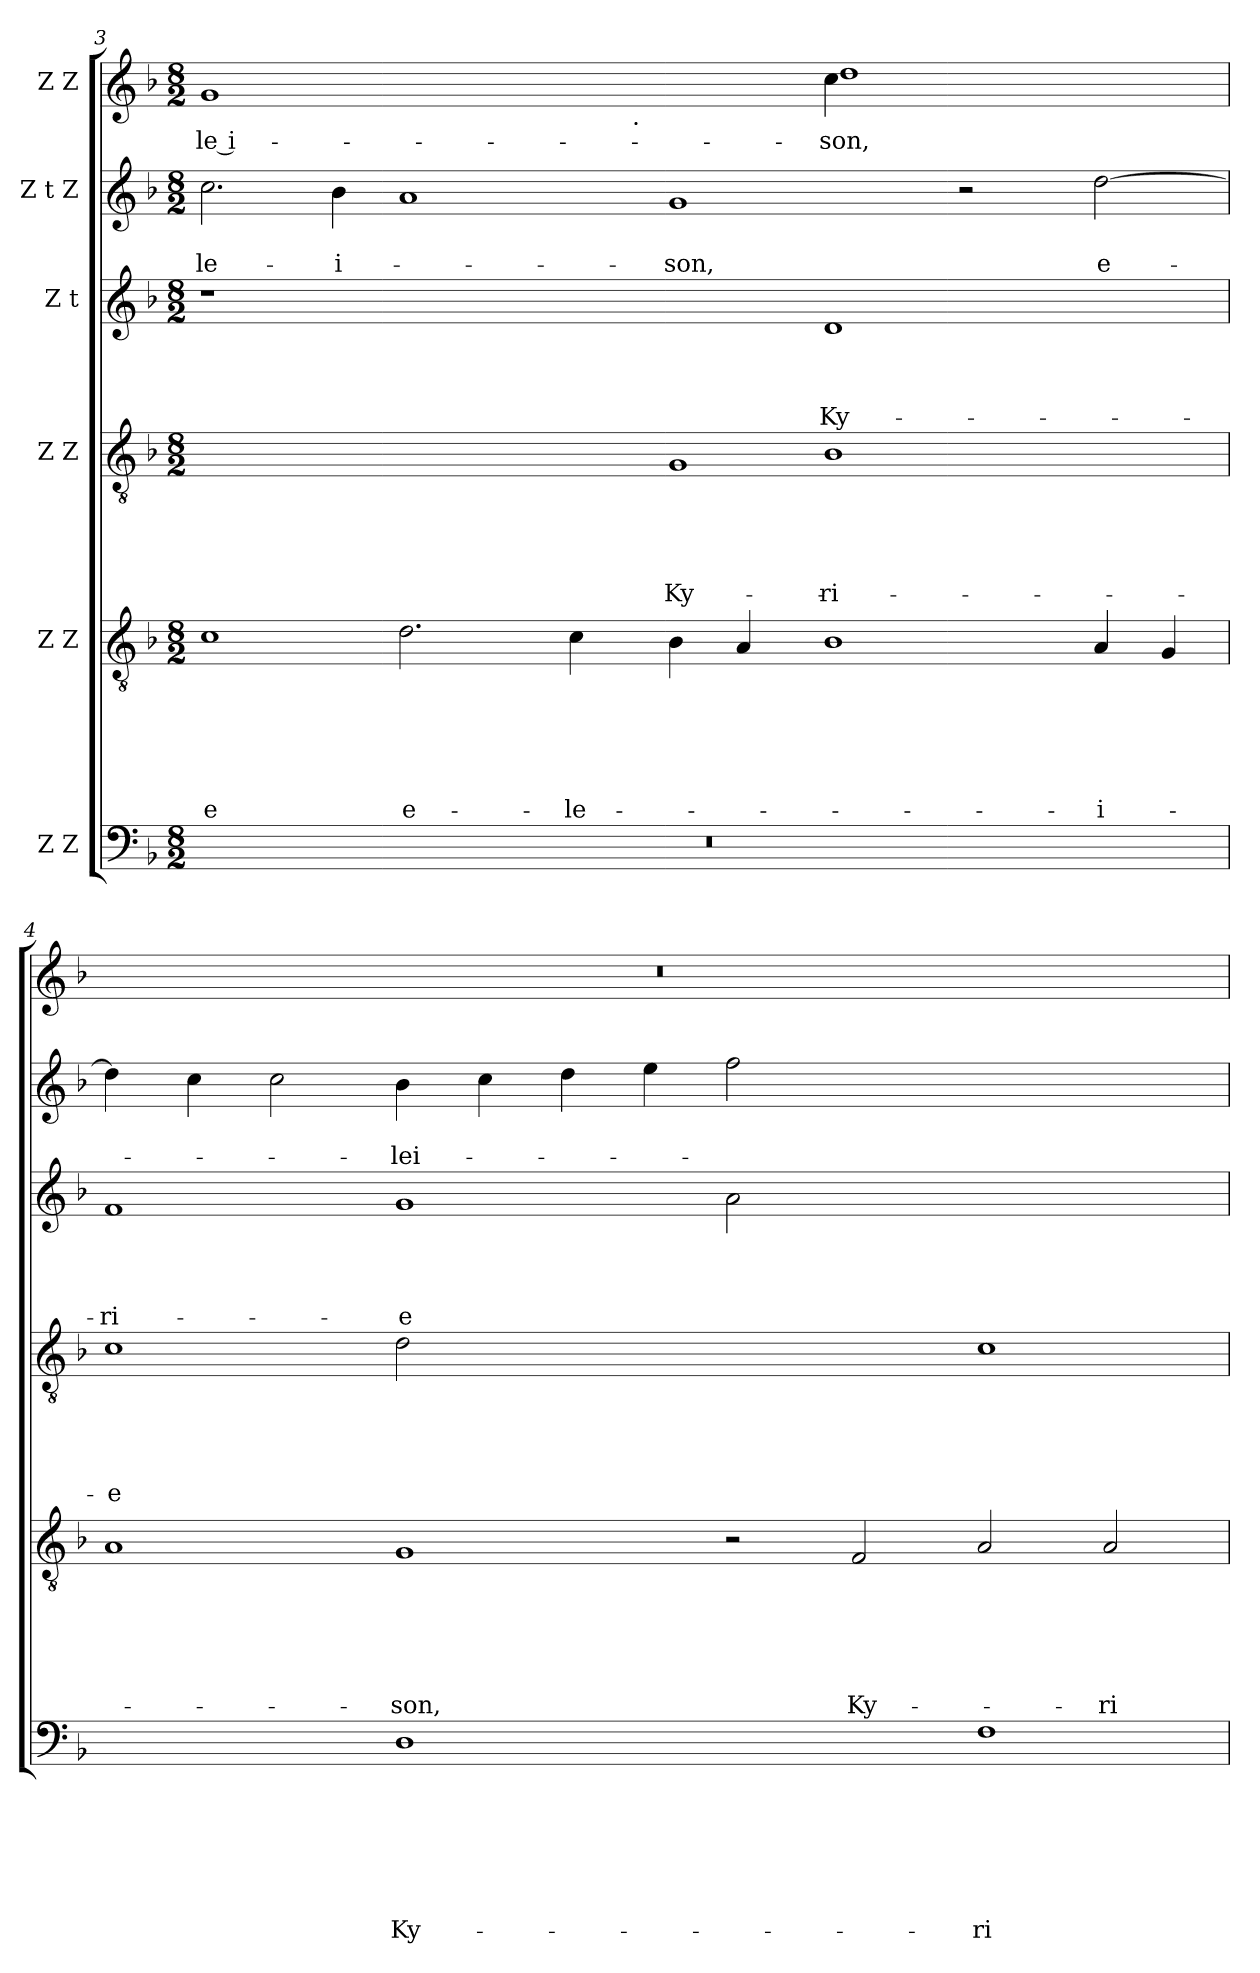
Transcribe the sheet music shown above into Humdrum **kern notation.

**kern	**text	**text	**text	**text	**text	**text	**text	**kern	**text	**text	**text	**text	**text	**text	**kern	**text	**text	**text	**text	**text	**kern	**text	**text	**text	**text	**kern	**text	**text	**kern	**text
*part6	*part6	*part6	*part6	*part6	*part6	*part6	*part6	*part5	*part5	*part5	*part5	*part5	*part5	*part5	*part4	*part4	*part4	*part4	*part4	*part4	*part3	*part3	*part3	*part3	*part3	*part2	*part2	*part2	*part1	*part1
*staff6	*staff6	*staff6	*staff6	*staff6	*staff6	*staff6	*staff6	*staff5	*staff5	*staff5	*staff5	*staff5	*staff5	*staff5	*staff4	*staff4	*staff4	*staff4	*staff4	*staff4	*staff3	*staff3	*staff3	*staff3	*staff3	*staff2	*staff2	*staff2	*staff1	*staff1
*I"Z Z	*	*	*	*	*	*	*	*I"Z Z	*	*	*	*	*	*	*I"Z Z	*	*	*	*	*	*I"Z t	*	*	*	*	*I"Z t Z	*	*	*I"Z Z	*
*clefF4	*	*	*	*	*	*	*	*clefGv2	*	*	*	*	*	*	*clefGv2	*	*	*	*	*	*clefG2	*	*	*	*	*clefG2	*	*	*clefG2	*
*k[b-]	*	*	*	*	*	*	*	*k[b-]	*	*	*	*	*	*	*k[b-]	*	*	*	*	*	*k[b-]	*	*	*	*	*k[b-]	*	*	*k[b-]	*
*F:	*	*	*	*	*	*	*	*F:	*	*	*	*	*	*	*F:	*	*	*	*	*	*F:	*	*	*	*	*F:	*	*	*F:	*
*M8/2	*	*	*	*	*	*	*	*M8/2	*	*	*	*	*	*	*M8/2	*	*	*	*	*	*M8/2	*	*	*	*	*M8/2	*	*	*M8/2	*
=3	=3	=3	=3	=3	=3	=3	=3	=3	=3	=3	=3	=3	=3	=3	=3	=3	=3	=3	=3	=3	=3	=3	=3	=3	=3	=3	=3	=3	=3	=3
!	!	!	!	!	!	!	!	!	!	!	!	!	!	!LO:LY:b:rj	!	!	!	!	!	!	!	!	!	!	!	!	!	!LO:LY:b	!	!LO:LY:b
*	*	*	*	*	*	*	*	*	*	*	*	*	*	*	*^	*	*	*	*	*	*	*	*	*	*	*	*	*	*^	*
00r	.	.	.	.	.	.	.	1c	.	.	.	.	.	-e	0ryy	0ryy	.	.	.	.	.	1r	.	.	.	.	2.cc\	.	-le-	1g	0ryy	-le i-
!	!	!	!	!	!	!	!	!	!	!	!	!	!	!	!	!	!	!	!	!	!	!	!	!	!	!	!	!	!LO:LY:b:rj	!	!	!
.	.	.	.	.	.	.	.	.	.	.	.	.	.	.	.	.	.	.	.	.	.	.	.	.	.	.	4b-\	.	-i-	.	.	.
!	!	!	!	!	!	!	!	!	!	!	!	!	!	!LO:LY:b	!	!	!	!	!	!	!	!	!	!	!	!	!	!	!	!	!	!
.	.	.	.	.	.	.	.	2.d\	.	.	.	.	.	e-	.	.	.	.	.	.	.	1.ryy	.	.	.	.	1a	.	.	2ryy	.	.
.	.	.	.	.	.	.	.	.	.	.	.	.	.	.	.	.	.	.	.	.	.	.	.	.	.	.	.	.	.	4ryy	.	.
!	!	!	!	!	!	!	!	!	!	!	!	!	!	!LO:LY:b	!	!	!	!	!	!	!	!	!	!	!	!	!	!	!	!	!	!
.	.	.	.	.	.	.	.	4c\	.	.	.	.	.	-le-	.	.	.	.	.	.	.	.	.	.	.	.	.	.	.	8ryy	.	.
.	.	.	.	.	.	.	.	.	.	.	.	.	.	.	.	.	.	.	.	.	.	.	.	.	.	.	.	.	.	32ryy	.	.
!	!	!	!	!	!	!	!	!	!	!	!	!	!	!	!	!	!	!	!	!	!	!	!	!	!	!	!	!	!	!LO:TX:b:t=.	!	!
.	.	.	.	.	.	.	.	.	.	.	.	.	.	.	.	.	.	.	.	.	.	.	.	.	.	.	.	.	.	2ryy	.	.
!	!	!	!	!	!	!	!	!	!	!	!	!	!	!	!	!	!	!	!	!	!LO:LY:b	!	!	!	!	!	!	!	!LO:LY:b	!	!	!
.	.	.	.	.	.	.	.	4B-\	.	.	.	.	.	.	1G	2ryy	.	.	.	.	Ky-	.	.	.	.	.	1g	.	-son,	.	2ryy	.
.	.	.	.	.	.	.	.	4A/	.	.	.	.	.	.	.	.	.	.	.	.	.	.	.	.	.	.	.	.	.	.	.	.
.	.	.	.	.	.	.	.	.	.	.	.	.	.	.	.	.	.	.	.	.	.	.	.	.	.	.	.	.	.	16.ryy	.	.
!	!	!	!	!	!	!	!	!	!	!	!	!	!	!	!	!	!	!	!	!	!LO:LY:b	!	!	!	!	!LO:LY:b	!	!	!	!	!	!LO:LY:b:rj
.	.	.	.	.	.	.	.	1B-	.	.	.	.	.	.	.	1B-	.	.	.	.	-ri-	1d	.	.	.	Ky-	.	.	.	4cc\	1dd	-son,
.	.	.	.	.	.	.	.	.	.	.	.	.	.	.	.	.	.	.	.	.	.	.	.	.	.	.	.	.	.	2ryy	.	.
.	.	.	.	.	.	.	.	.	.	.	.	.	.	.	2ryy	.	.	.	.	.	.	.	.	.	.	.	2r	.	.	.	.	.
.	.	.	.	.	.	.	.	.	.	.	.	.	.	.	.	.	.	.	.	.	.	.	.	.	.	.	.	.	.	2.ryy	.	.
!	!	!	!	!	!	!	!	!	!	!	!	!	!	!LO:LY:b:rj	!	!	!	!	!	!	!	!	!	!	!	!	!	!	!LO:LY:b:rj	!	!	!
.	.	.	.	.	.	.	.	4A/	.	.	.	.	.	-i-	2ryy	2ryy	.	.	.	.	.	2ryy	.	.	.	.	[<2dd\	.	e-	.	2ryy	.
.	.	.	.	.	.	.	.	4G/	.	.	.	.	.	.	.	.	.	.	.	.	.	.	.	.	.	.	.	.	.	.	.	.
*	*	*	*	*	*	*	*	*	*	*	*	*	*	*	*v	*v	*	*	*	*	*	*	*	*	*	*	*	*	*	*v	*v	*
!!LO:LB:g=z
=4	=4	=4	=4	=4	=4	=4	=4	=4	=4	=4	=4	=4	=4	=4	=4	=4	=4	=4	=4	=4	=4	=4	=4	=4	=4	=4	=4	=4	=4	=4
!	!	!	!	!	!	!	!	!	!	!	!	!	!	!	!	!	!	!	!	!LO:LY:b:rj	!	!	!	!	!LO:LY:b	!	!	!	!	!
1ryy	.	.	.	.	.	.	.	1A	.	.	.	.	.	.	1c	.	.	.	.	-e	1f	.	.	.	-ri-	4dd\]	.	.	00r	.
.	.	.	.	.	.	.	.	.	.	.	.	.	.	.	.	.	.	.	.	.	.	.	.	.	.	4cc\	.	.	.	.
.	.	.	.	.	.	.	.	.	.	.	.	.	.	.	.	.	.	.	.	.	.	.	.	.	.	2cc\	.	.	.	.
!	!	!	!	!	!	!	!LO:LY:b	!	!	!	!	!	!	!LO:LY:b	!	!	!	!	!	!	!	!	!	!	!LO:LY:b:rj	!	!	!LO:LY:b	!	!
1D	.	.	.	.	.	.	Ky-	1G	.	.	.	.	.	-son,	2d\	.	.	.	.	.	1g	.	.	.	-e	4b-\	.	-lei-	.	.
.	.	.	.	.	.	.	.	.	.	.	.	.	.	.	.	.	.	.	.	.	.	.	.	.	.	4cc\	.	.	.	.
.	.	.	.	.	.	.	.	.	.	.	.	.	.	.	1.ryy	.	.	.	.	.	.	.	.	.	.	4dd\	.	.	.	.
.	.	.	.	.	.	.	.	.	.	.	.	.	.	.	.	.	.	.	.	.	.	.	.	.	.	4ee\	.	.	.	.
1ryy	.	.	.	.	.	.	.	2r	.	.	.	.	.	.	.	.	.	.	.	.	2a\	.	.	.	.	2ff\	.	.	.	.
!	!	!	!	!	!	!	!	!	!	!	!	!	!	!LO:LY:b	!	!	!	!	!	!	!	!	!	!	!	!	!	!	!	!
.	.	.	.	.	.	.	.	2F/	.	.	.	.	.	Ky-	.	.	.	.	.	.	1.ryy	.	.	.	.	1.ryy	.	.	.	.
!	!	!	!	!	!	!	!LO:LY:b	!	!	!	!	!	!	!	!	!	!	!	!	!	!	!	!	!	!	!	!	!	!	!
1F	.	.	.	.	.	.	-ri-	2A/	.	.	.	.	.	.	1c	.	.	.	.	.	.	.	.	.	.	.	.	.	.	.
!	!	!	!	!	!	!	!	!	!	!	!	!	!	!LO:LY:b	!	!	!	!	!	!	!	!	!	!	!	!	!	!	!	!
.	.	.	.	.	.	.	.	2A/	.	.	.	.	.	-ri-	.	.	.	.	.	.	.	.	.	.	.	.	.	.	.	.
=	=	=	=	=	=	=	=	=	=	=	=	=	=	=	=	=	=	=	=	=	=	=	=	=	=	=	=	=	=	=
*-	*-	*-	*-	*-	*-	*-	*-	*-	*-	*-	*-	*-	*-	*-	*-	*-	*-	*-	*-	*-	*-	*-	*-	*-	*-	*-	*-	*-	*-	*-
